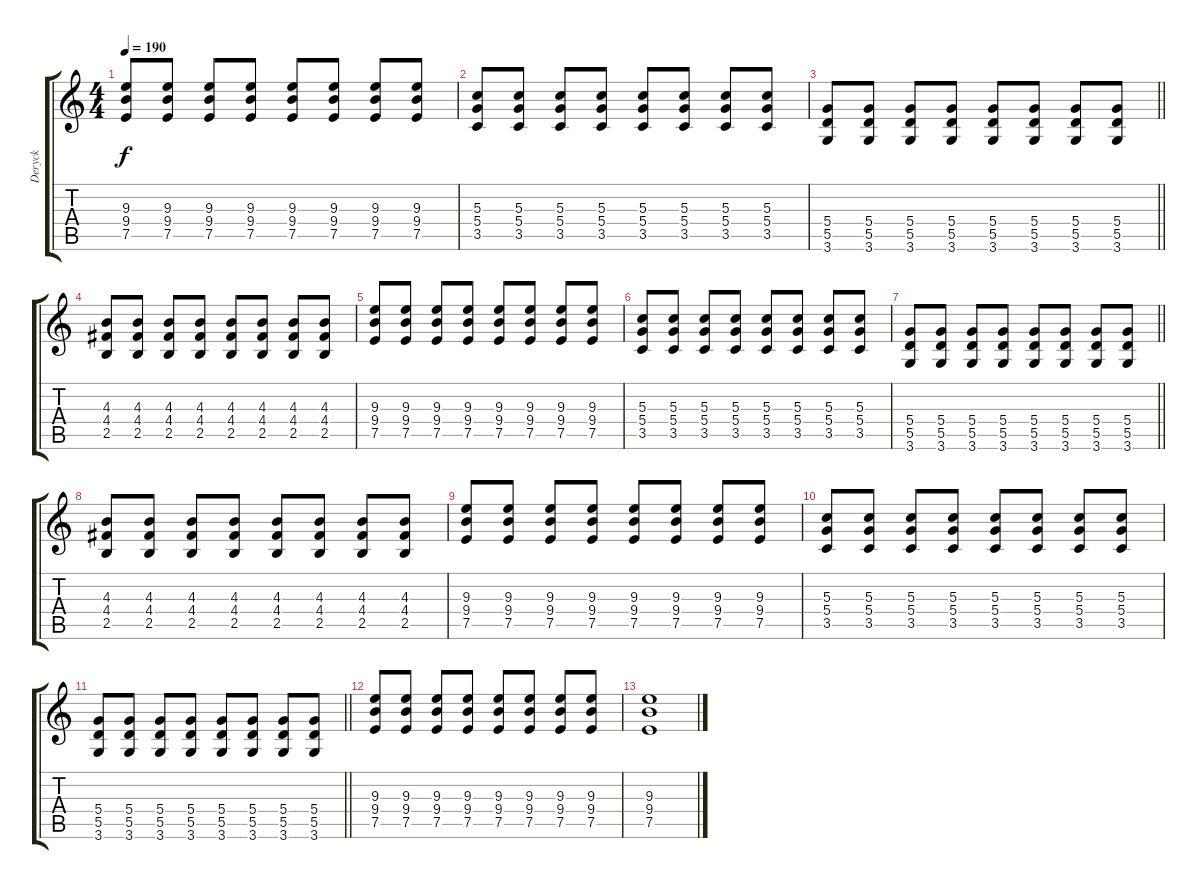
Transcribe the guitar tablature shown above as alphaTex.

\track ("Deryck" "Deryck") {instrument overdrivenguitar}
\staff {score tabs}
\tuning (E4 B3 G3 D3 A2 E2) {hide}
\ts (4 4)
\tempo 190
\clef g2
\ks c
(9.3 9.4 7.5).8{dy f instrument distortionguitar} (9.3 9.4 7.5).8 (9.3 9.4 7.5).8 (9.3 9.4 7.5).8 (9.3 9.4 7.5).8 (9.3 9.4 7.5).8 (9.3 9.4 7.5).8 (9.3 9.4 7.5).8 |
(5.3 5.4 3.5).8 (5.3 5.4 3.5).8 (5.3 5.4 3.5).8 (5.3 5.4 3.5).8 (5.3 5.4 3.5).8 (5.3 5.4 3.5).8 (5.3 5.4 3.5).8 (5.3 5.4 3.5).8 |
\barLineRight lightlight
(5.4 5.5 3.6).8 (5.4 5.5 3.6).8 (5.4 5.5 3.6).8 (5.4 5.5 3.6).8 (5.4 5.5 3.6).8 (5.4 5.5 3.6).8 (5.4 5.5 3.6).8 (5.4 5.5 3.6).8 |
(4.3 4.4 2.5).8 (4.3 4.4 2.5).8 (4.3 4.4 2.5).8 (4.3 4.4 2.5).8 (4.3 4.4 2.5).8 (4.3 4.4 2.5).8 (4.3 4.4 2.5).8 (4.3 4.4 2.5).8 |
(9.3 9.4 7.5).8{instrument distortionguitar} (9.3 9.4 7.5).8 (9.3 9.4 7.5).8 (9.3 9.4 7.5).8 (9.3 9.4 7.5).8 (9.3 9.4 7.5).8 (9.3 9.4 7.5).8 (9.3 9.4 7.5).8 |
(5.3 5.4 3.5).8 (5.3 5.4 3.5).8 (5.3 5.4 3.5).8 (5.3 5.4 3.5).8 (5.3 5.4 3.5).8 (5.3 5.4 3.5).8 (5.3 5.4 3.5).8 (5.3 5.4 3.5).8 |
\barLineRight lightlight
(5.4 5.5 3.6).8 (5.4 5.5 3.6).8 (5.4 5.5 3.6).8 (5.4 5.5 3.6).8 (5.4 5.5 3.6).8 (5.4 5.5 3.6).8 (5.4 5.5 3.6).8 (5.4 5.5 3.6).8 |
(4.3 4.4 2.5).8 (4.3 4.4 2.5).8 (4.3 4.4 2.5).8 (4.3 4.4 2.5).8 (4.3 4.4 2.5).8 (4.3 4.4 2.5).8 (4.3 4.4 2.5).8 (4.3 4.4 2.5).8 |
(9.3 9.4 7.5).8{instrument distortionguitar} (9.3 9.4 7.5).8 (9.3 9.4 7.5).8 (9.3 9.4 7.5).8 (9.3 9.4 7.5).8 (9.3 9.4 7.5).8 (9.3 9.4 7.5).8 (9.3 9.4 7.5).8 |
(5.3 5.4 3.5).8 (5.3 5.4 3.5).8 (5.3 5.4 3.5).8 (5.3 5.4 3.5).8 (5.3 5.4 3.5).8 (5.3 5.4 3.5).8 (5.3 5.4 3.5).8 (5.3 5.4 3.5).8 |
\barLineRight lightlight
(5.4 5.5 3.6).8 (5.4 5.5 3.6).8 (5.4 5.5 3.6).8 (5.4 5.5 3.6).8 (5.4 5.5 3.6).8 (5.4 5.5 3.6).8 (5.4 5.5 3.6).8 (5.4 5.5 3.6).8 |
(9.3 9.4 7.5).8 (9.3 9.4 7.5).8 (9.3 9.4 7.5).8 (9.3 9.4 7.5).8 (9.3 9.4 7.5).8 (9.3 9.4 7.5).8 (9.3 9.4 7.5).8 (9.3 9.4 7.5).8 |
(9.3 9.4 7.5).1
